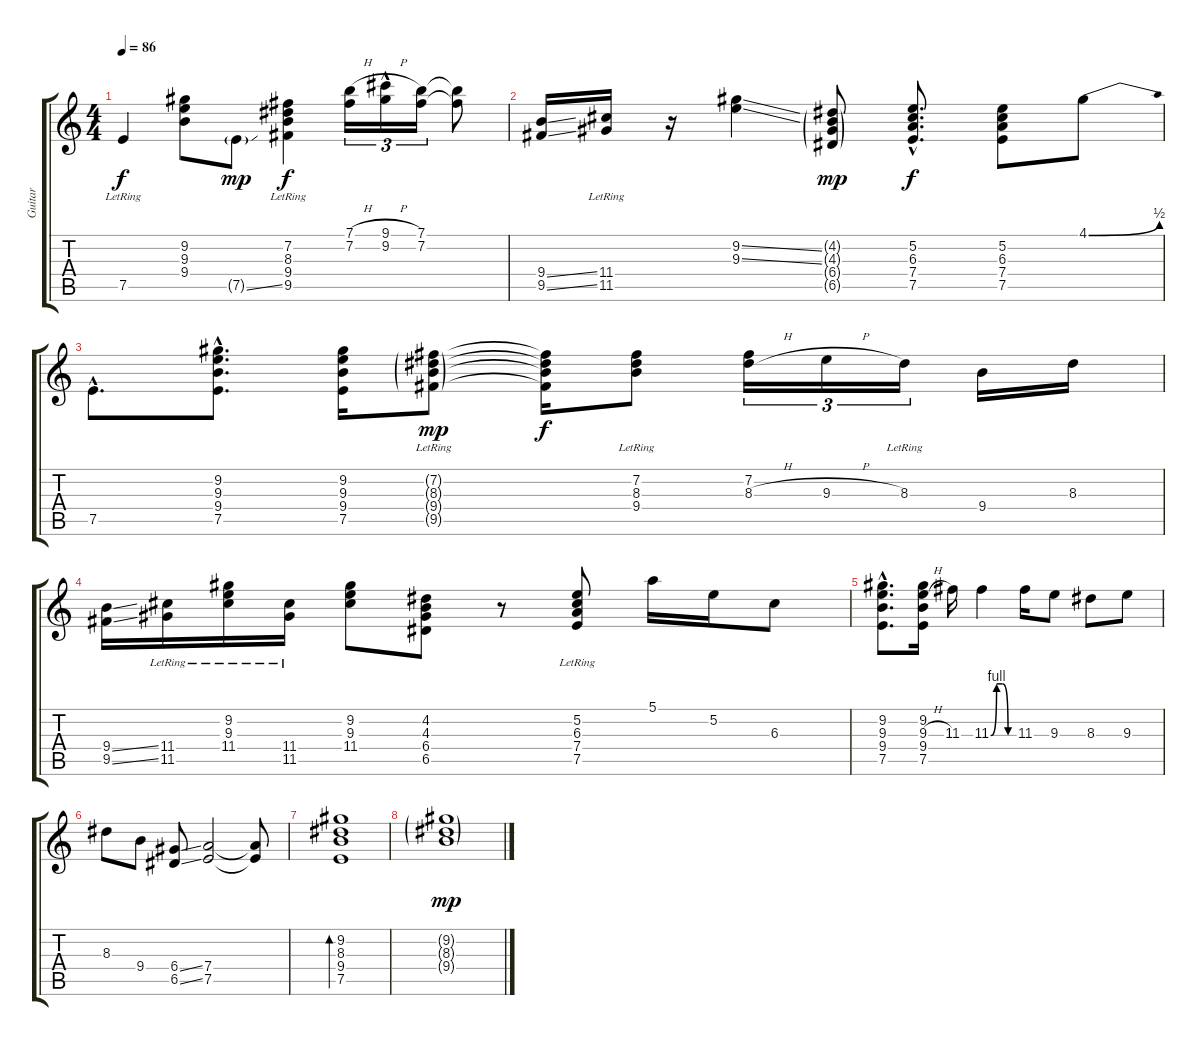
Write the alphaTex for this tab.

\track ("Guitar" "Guitar") {instrument electricguitarclean}
\staff {score tabs}
\tuning (E4 B3 G3 D3 A2 E2) {hide}
\ts (4 4)
\tempo 86
\clef g2
\ks c
7.5{lr}.4{dy f} (9.2 9.3 9.4).8 7.5{ss g}.8{dy mp} (7.2 8.3 9.4{lr} 9.5{lr}).4{dy f} (7.1{h} 7.2).16{tu (3 2)} (9.1{h hac} 9.2{hac}).16{tu (3 2)} (7.1 7.2).16{tu (3 2)} (7.1{t} 7.2{t}).8 |
(9.4{ss} 9.5{ss}).16 (11.4 11.5{lr}).16 r.16 (9.2{ss} 9.3{ss}).4 (4.2{g} 4.3{g} 6.4{g} 6.5{g}).8{dy mp} (5.2{hac} 6.3{hac} 7.4{hac} 7.5{hac}).8{d dy f} (5.2 6.3 7.4 7.5).8 4.1{be (bend 0 0 60 2)}.8 |
7.5{hac}.8{d} (9.2{hac} 9.3{hac} 9.4{hac} 7.5{hac}).8{d} (9.2 9.3 9.4 7.5).16 (7.2{g} 8.3{g} 9.4{g lr} 9.5{g lr}).8{dy mp} (7.2{t} 8.3{t} 9.4{t} 9.5{t}).16{dy f} (7.2{lr} 8.3{lr} 9.4).8 (7.2 8.3{h}).16{tu (3 2)} 9.3{h}.16{tu (3 2)} 8.3{lr}.16{tu (3 2)} 9.4.16 8.3.16 |
(9.4{ss} 9.5{ss}).16 (11.4 11.5{lr}).16 (9.2{lr} 9.3{lr} 11.4).16 (11.4 11.5{lr}).16 (9.2 9.3 11.4).8 (4.2 4.3 6.4 6.5).8 r.8 (5.2{lr} 6.3{lr} 7.4{lr} 7.5{lr}).8 5.1.16 5.2.16 6.3.8 |
(9.2{hac} 9.3{hac} 9.4{hac} 7.5{hac}).8{d} (9.2 9.3{h} 9.4 7.5).16 11.3.16 11.3{be (custom 0 0 15 4 30 4 45 0 60 0)}.4 11.3.16 9.3.8 8.3.8 9.3.8 |
8.3.8 9.4.8 (6.4{ss} 6.5{ss}).8 (7.4 7.5).2 (7.4{t} 7.5{t}).8 |
(9.2 8.3 9.4 7.5).1{bd 120} |
(9.2{g} 8.3{g} 9.4{g}).1{dy mp}
